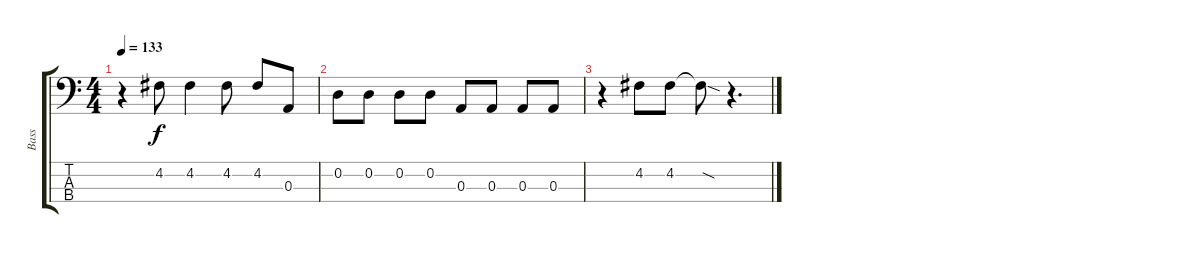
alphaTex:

\track ("Bass" "Bass") {instrument electricbassfinger}
\staff {score tabs}
\tuning (G2 D2 A1 E1) {hide}
\ts (4 4)
\tempo 133
\clef f4
\ks c
r.4{dy f} 4.2.8 4.2.4 4.2.8 4.2.8 0.3.8 |
0.2.8 0.2.8 0.2.8 0.2.8 0.3.8 0.3.8 0.3.8 0.3.8 |
r.4 4.2.8 4.2.8 4.2{sod t}.8 r.4{d}
